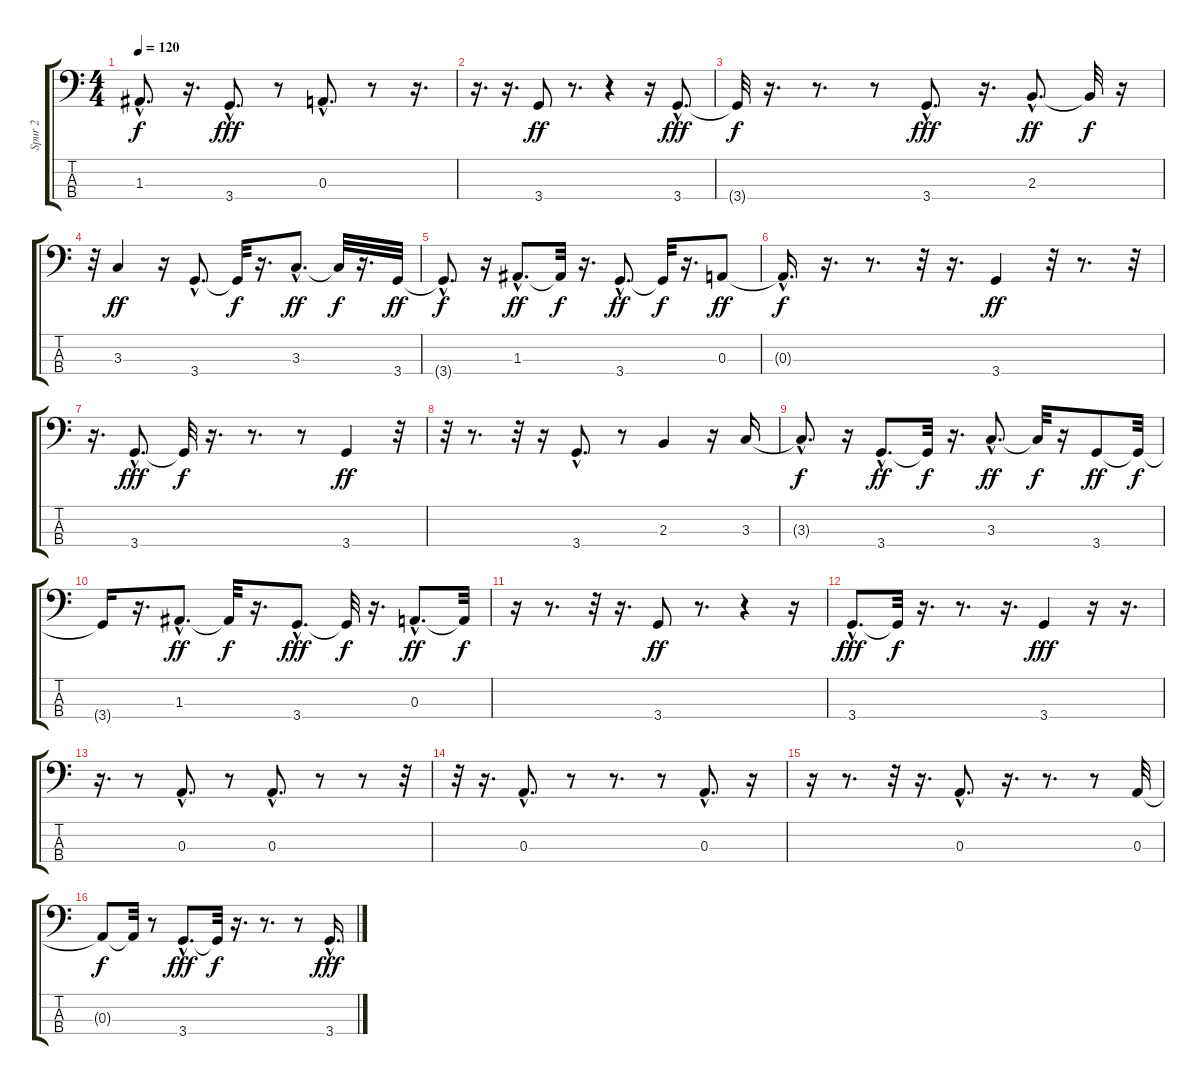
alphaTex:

\track ("Spur 2" "Spur 2") {instrument synthbass2}
\staff {score tabs}
\tuning (G2 D2 A1 E1) {hide}
\ts (4 4)
\tempo 120
\clef f4
\ks c
1.3{hac t}.8{d dy f} r.16{d} 3.4{hac}.8{d dy fff} r.8 0.3{hac}.8{d} r.8 r.16{d} |
r.16{d} r.16{d} 3.4.8{dy ff} r.8{d} r.4 r.16 3.4{hac}.8{d dy fff} |
3.4{t}.32{dy f} r.16{d} r.8{d} r.8 3.4{hac}.8{d dy fff} r.16{d} 2.3{hac}.8{d dy ff} 2.3{t}.32{dy f} r.16 |
r.32 3.3.4{dy ff} r.16 3.4{hac}.8{d} 3.4{t}.32{dy f} r.16{d} 3.3{hac}.8{d dy ff} 3.3{t}.32{dy f} r.16{d} 3.4.32{dy ff} |
3.4{hac t}.8{d dy f} r.16 1.3{hac}.8{d dy ff} 1.3{t}.32{dy f} r.16{d} 3.4{hac}.8{d dy ff} 3.4{t}.32{dy f} r.16{d} 0.3.8{dy ff} |
0.3{hac t}.16{d dy f} r.16{d} r.8{d} r.32 r.16{d} 3.4.4{dy ff} r.32 r.8{d} r.32 |
r.16{d} 3.4{hac}.8{d dy fff} 3.4{t}.32{dy f} r.16{d} r.8{d} r.8 3.4.4{dy ff} r.32 |
r.32 r.8{d} r.32 r.16 3.4{hac}.8{d} r.8 2.3.4 r.16 3.3.16 |
3.3{hac t}.8{d dy f} r.16 3.4{hac}.8{d dy ff} 3.4{t}.32{dy f} r.16{d} 3.3{hac}.8{d dy ff} 3.3{t}.32{dy f} r.16 3.4.8{dy ff} 3.4{t}.32{dy f} |
3.4{t}.16 r.16{d} 1.3{hac}.8{d dy ff} 1.3{t}.32{dy f} r.16{d} 3.4{hac}.8{d dy fff} 3.4{t}.32{dy f} r.16{d} 0.3{hac}.8{d dy ff} 0.3{t}.32{dy f} |
r.16 r.8{d} r.32 r.16{d} 3.4.8{dy ff} r.8{d} r.4 r.16 |
3.4{hac}.8{d dy fff} 3.4{t}.32{dy f} r.16{d} r.8{d} r.16{d} 3.4.4{dy fff} r.16 r.16{d} |
r.16{d} r.8 0.3{hac}.8{d} r.8 0.3{hac}.8{d} r.8 r.8 r.32 |
r.32 r.16{d} 0.3{hac}.8{d} r.8 r.8{d} r.8 0.3{hac}.8{d} r.16 |
r.16 r.8{d} r.32 r.16{d} 0.3{hac}.8{d} r.16{d} r.8{d} r.8 0.3.32 |
0.3{t}.8{dy f} 0.3{t}.32 r.8 3.4{hac}.8{d dy fff} 3.4{t}.32{dy f} r.16{d} r.8{d} r.8 3.4{hac}.16{d dy fff}
